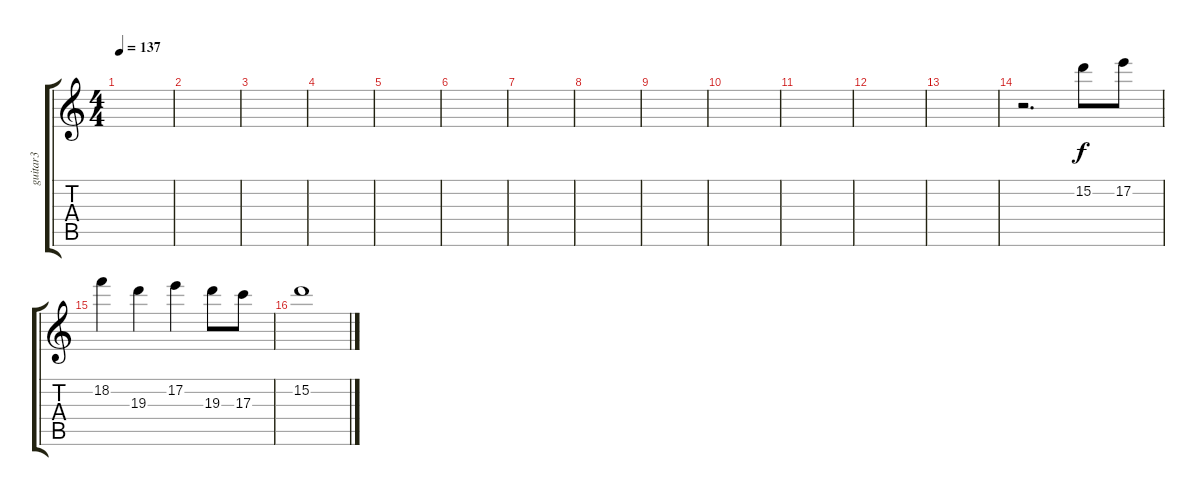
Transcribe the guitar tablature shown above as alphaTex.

\track ("guitar3" "guitar3") {instrument distortionguitar}
\staff {score tabs}
\tuning (E4 B3 G3 D3 A2 D2) {hide}
\ts (4 4)
\tempo 137
\clef g2
\ks c
|
|
|
|
|
|
|
|
|
|
|
|
|
r.2{d} 15.2.8 17.2.8 |
18.2.4 19.3.4 17.2.4 19.3.8 17.3.8 |
15.2.1
